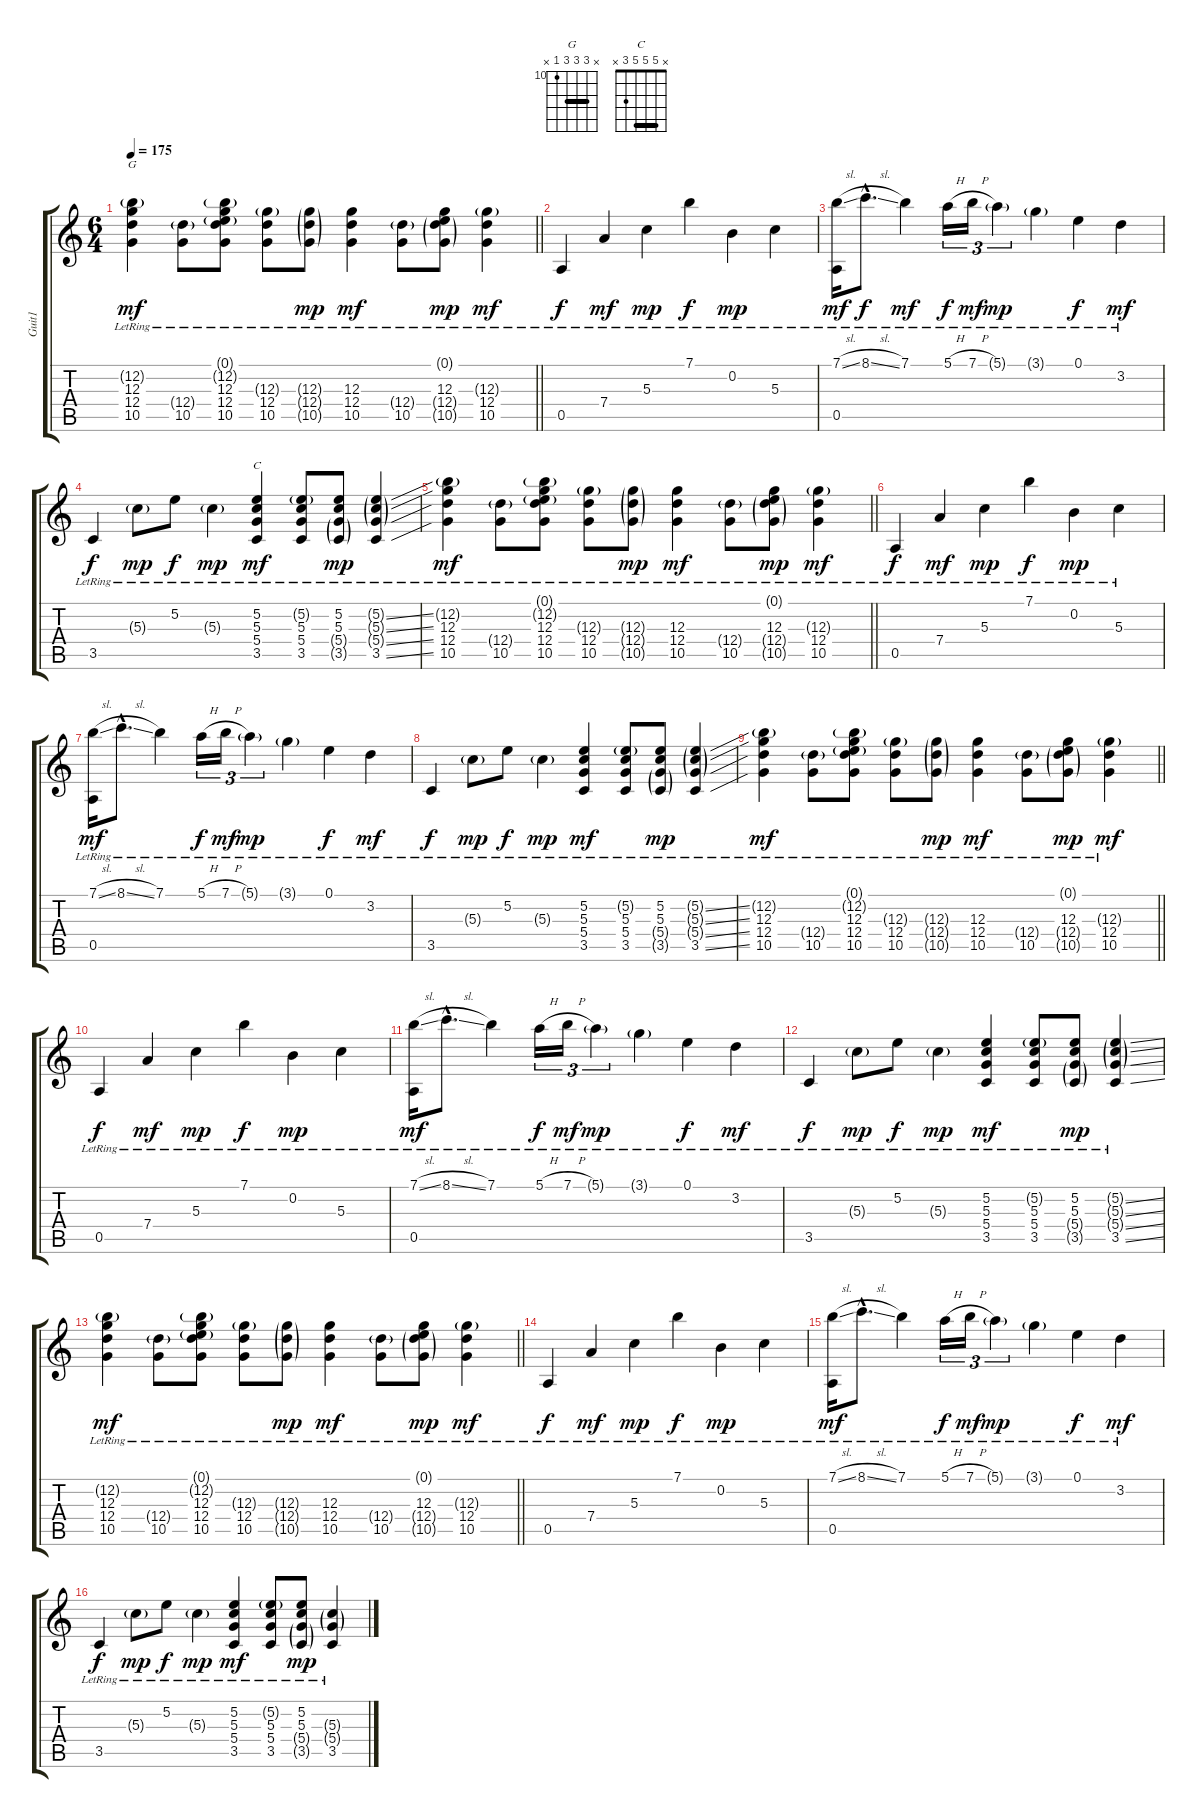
\track ("Guit1" "Guit1") {instrument acousticguitarsteel}
\staff {score tabs}
\tuning (E4 B3 G3 D3 A2 E2) {hide}
\chord ("G" x 12 12 12 10 x) {firstfret 10 barre 12}
\chord ("C" x 5 5 5 3 x) {barre 5}
\ts (6 4)
\tempo 175
\clef g2
\barLineRight lightlight
\ks c
(12.2{g lr} 12.3{lr} 12.4{lr} 10.5{lr}).4{ch "G" dy mf} (12.4{g} 10.5{lr}).8 (0.1{g lr} 12.2{g} 12.3{lr} 12.4{lr} 10.5{lr}).8 (12.3{g lr} 12.4{lr} 10.5{lr}).8 (12.3{g lr} 12.4{g lr} 10.5{g lr}).8{dy mp} (12.3{lr} 12.4{lr} 10.5{lr}).4{dy mf} (12.4{g} 10.5{lr}).8 (0.1{g} 12.3{lr} 12.4{g lr} 10.5{g lr}).8{dy mp} (12.3{g lr} 12.4{lr} 10.5).4{dy mf} |
0.5{lr}.4{dy f} 7.4{lr}.4{dy mf} 5.3{lr}.4{dy mp} 7.1{lr}.4{dy f} 0.2{lr}.4{dy mp} 5.3{lr}.4 |
(7.1{sl lr} 0.5{lr}).16{dy mf} 8.1{sl hac lr}.8{d dy f} 7.1{lr}.4{dy mf} 5.1{h lr}.16{tu (3 2) dy f} 7.1{h lr}.16{tu (3 2) dy mf} 5.1{g lr}.4{tu (3 2) dy mp} 3.1{g lr}.4 0.1{lr}.4{dy f} 3.2{lr}.4{dy mf} |
3.5{lr}.4{dy f} 5.3{g lr}.8{dy mp} 5.2{lr}.8{dy f} 5.3{g lr}.4{dy mp} (5.2{lr} 5.3{lr} 5.4{lr} 3.5{lr}).4{ch "C" dy mf} (5.2{g lr} 5.3{lr} 5.4{lr} 3.5{lr}).8 (5.2{lr} 5.3{lr} 5.4{g lr} 3.5{g lr}).8{dy mp} (5.2{ss g lr} 5.3{ss g lr} 5.4{ss g lr} 3.5{ss lr}).4 |
\barLineRight lightlight
(12.2{g lr} 12.3{lr} 12.4{lr} 10.5{lr}).4{dy mf} (12.4{g} 10.5{lr}).8 (0.1{g lr} 12.2{g} 12.3{lr} 12.4{lr} 10.5{lr}).8 (12.3{g lr} 12.4{lr} 10.5{lr}).8 (12.3{g lr} 12.4{g lr} 10.5{g lr}).8{dy mp} (12.3{lr} 12.4{lr} 10.5{lr}).4{dy mf} (12.4{g} 10.5{lr}).8 (0.1{g} 12.3{lr} 12.4{g lr} 10.5{g lr}).8{dy mp} (12.3{g lr} 12.4{lr} 10.5).4{dy mf} |
0.5{lr}.4{dy f} 7.4{lr}.4{dy mf} 5.3{lr}.4{dy mp} 7.1{lr}.4{dy f} 0.2{lr}.4{dy mp} 5.3{lr}.4 |
(7.1{sl lr} 0.5{lr}).16{dy mf} 8.1{sl hac lr}.8{d} 7.1{lr}.4 5.1{h lr}.16{tu (3 2) dy f} 7.1{h lr}.16{tu (3 2) dy mf} 5.1{g lr}.4{tu (3 2) dy mp} 3.1{g lr}.4 0.1{lr}.4{dy f} 3.2{lr}.4{dy mf} |
3.5{lr}.4{dy f} 5.3{g lr}.8{dy mp} 5.2{lr}.8{dy f} 5.3{g lr}.4{dy mp} (5.2{lr} 5.3{lr} 5.4{lr} 3.5{lr}).4{dy mf} (5.2{g lr} 5.3{lr} 5.4{lr} 3.5{lr}).8 (5.2{lr} 5.3{lr} 5.4{g lr} 3.5{g lr}).8{dy mp} (5.2{ss g lr} 5.3{ss g lr} 5.4{ss g lr} 3.5{ss lr}).4 |
\barLineRight lightlight
(12.2{g lr} 12.3{lr} 12.4{lr} 10.5{lr}).4{dy mf} (12.4{g} 10.5{lr}).8 (0.1{g lr} 12.2{g} 12.3{lr} 12.4{lr} 10.5{lr}).8 (12.3{g lr} 12.4{lr} 10.5{lr}).8 (12.3{g lr} 12.4{g lr} 10.5{g lr}).8{dy mp} (12.3{lr} 12.4{lr} 10.5{lr}).4{dy mf} (12.4{g} 10.5{lr}).8 (0.1{g} 12.3{lr} 12.4{g lr} 10.5{g lr}).8{dy mp} (12.3{g lr} 12.4{lr} 10.5).4{dy mf} |
0.5{lr}.4{dy f} 7.4{lr}.4{dy mf} 5.3{lr}.4{dy mp} 7.1{lr}.4{dy f} 0.2{lr}.4{dy mp} 5.3{lr}.4 |
(7.1{sl lr} 0.5{lr}).16{dy mf} 8.1{sl hac lr}.8{d} 7.1{lr}.4 5.1{h lr}.16{tu (3 2) dy f} 7.1{h lr}.16{tu (3 2) dy mf} 5.1{g lr}.4{tu (3 2) dy mp} 3.1{g lr}.4 0.1{lr}.4{dy f} 3.2{lr}.4{dy mf} |
3.5{lr}.4{dy f} 5.3{g lr}.8{dy mp} 5.2{lr}.8{dy f} 5.3{g lr}.4{dy mp} (5.2{lr} 5.3{lr} 5.4{lr} 3.5{lr}).4{dy mf} (5.2{g lr} 5.3{lr} 5.4{lr} 3.5{lr}).8 (5.2{lr} 5.3{lr} 5.4{g lr} 3.5{g lr}).8{dy mp} (5.2{ss g lr} 5.3{ss g lr} 5.4{ss g lr} 3.5{ss lr}).4 |
\barLineRight lightlight
(12.2{g lr} 12.3{lr} 12.4{lr} 10.5{lr}).4{dy mf} (12.4{g} 10.5{lr}).8 (0.1{g lr} 12.2{g} 12.3{lr} 12.4{lr} 10.5{lr}).8 (12.3{g lr} 12.4{lr} 10.5{lr}).8 (12.3{g lr} 12.4{g lr} 10.5{g lr}).8{dy mp} (12.3{lr} 12.4{lr} 10.5{lr}).4{dy mf} (12.4{g} 10.5{lr}).8 (0.1{g} 12.3{lr} 12.4{g lr} 10.5{g lr}).8{dy mp} (12.3{g lr} 12.4{lr} 10.5).4{dy mf} |
0.5{lr}.4{dy f} 7.4{lr}.4{dy mf} 5.3{lr}.4{dy mp} 7.1{lr}.4{dy f} 0.2{lr}.4{dy mp} 5.3{lr}.4 |
(7.1{sl lr} 0.5{lr}).16{dy mf} 8.1{sl hac lr}.8{d} 7.1{lr}.4 5.1{h lr}.16{tu (3 2) dy f} 7.1{h lr}.16{tu (3 2) dy mf} 5.1{g lr}.4{tu (3 2) dy mp} 3.1{g lr}.4 0.1{lr}.4{dy f} 3.2{lr}.4{dy mf} |
3.5{lr}.4{dy f} 5.3{g lr}.8{dy mp} 5.2{lr}.8{dy f} 5.3{g lr}.4{dy mp} (5.2{lr} 5.3{lr} 5.4{lr} 3.5{lr}).4{dy mf} (5.2{g lr} 5.3{lr} 5.4{lr} 3.5{lr}).8 (5.2{lr} 5.3{lr} 5.4{g lr} 3.5{g lr}).8{dy mp} (5.3{ss g lr} 5.4{ss g lr} 3.5{ss lr}).4
